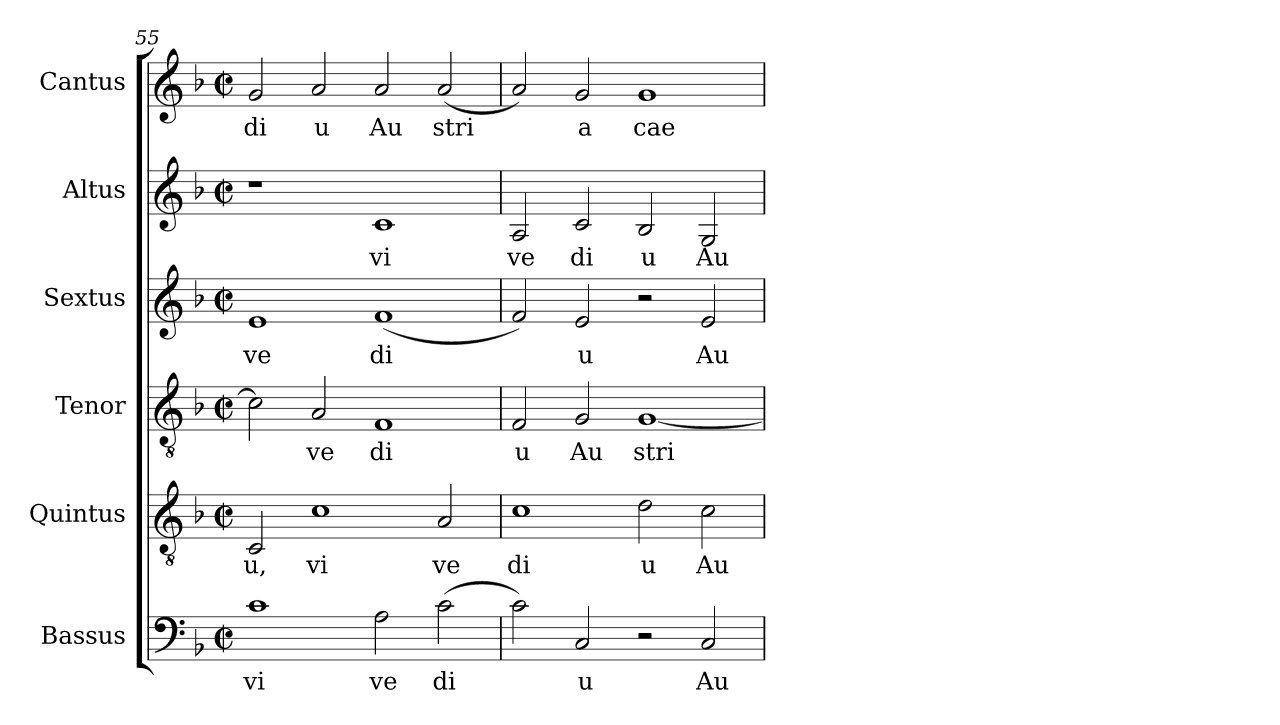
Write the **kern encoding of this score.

**kern	**text	**kern	**text	**kern	**text	**kern	**text	**kern	**text	**kern	**text
*part6	*part6	*part5	*part5	*part4	*part4	*part3	*part3	*part2	*part2	*part1	*part1
*staff6	*staff6	*staff5	*staff5	*staff4	*staff4	*staff3	*staff3	*staff2	*staff2	*staff1	*staff1
*I"Bassus	*	*I"Quintus	*	*I"Tenor	*	*I"Sextus	*	*I"Altus	*	*I"Cantus	*
*clefF4	*	*clefGv2	*	*clefGv2	*	*clefG2	*	*clefG2	*	*clefG2	*
*k[b-]	*	*k[b-]	*	*k[b-]	*	*k[b-]	*	*k[b-]	*	*k[b-]	*
*F:	*	*F:	*	*F:	*	*F:	*	*F:	*	*F:	*
*M2/2	*	*M2/2	*	*M2/2	*	*M2/2	*	*M2/2	*	*M2/2	*
*met(c|)	*	*met(c|)	*	*met(c|)	*	*met(c|)	*	*met(c|)	*	*met(c|)	*
=55	=55	=55	=55	=55	=55	=55	=55	=55	=55	=55	=55
!	!LO:LY:b:cj	!	!LO:LY:b:cj	!	!	!	!LO:LY:b:cj	!	!	!	!LO:LY:b:cj
1c	vi	2C/	u,	2c\]	.	1e	ve	1r	.	2g/	di
!	!	!	!LO:LY:b:cj	!	!LO:LY:b:cj	!	!	!	!	!	!LO:LY:b:cj
.	.	1c	vi	2A/	ve	.	.	.	.	2a/	u
!	!LO:LY:b:cj	!	!	!	!LO:LY:b:cj	!	!LO:LY:b:cj	!	!LO:LY:b:cj	!	!LO:LY:b:cj
2A\	ve	.	.	1F	di	(<1f	di	1c	vi	2a/	Au
!	!LO:LY:b:cj	!	!LO:LY:b:cj	!	!	!	!	!	!	!	!LO:LY:b
(>2c\	di	2A/	ve	.	.	.	.	.	.	(<2a/	stri
=56	=56	=56	=56	=56	=56	=56	=56	=56	=56	=56	=56
!	!	!	!LO:LY:b:cj	!	!LO:LY:b:cj	!	!	!	!LO:LY:b:cj	!	!
2c\)	.	1c	di	2F/	u	2f/)	.	2A/	ve	2a/)	.
!	!LO:LY:b:cj	!	!	!	!LO:LY:b:cj	!	!LO:LY:b:cj	!	!LO:LY:b:cj	!	!LO:LY:b:cj
2C/	u	.	.	2G/	Au	2e/	u	2c/	di	2g/	a
!	!	!	!LO:LY:b:cj	!	!LO:LY:b	!	!	!	!LO:LY:b:cj	!	!LO:LY:b:cj
2r	.	2d\	u	[<1G	stri	2r	.	2B-/	u	1g	cae
!	!LO:LY:b:cj	!	!LO:LY:b:cj	!	!	!	!LO:LY:b:cj	!	!LO:LY:b:cj	!	!
2C/	Au	2c\	Au	.	.	2e/	Au	2G/	Au	.	.
=	=	=	=	=	=	=	=	=	=	=	=
*-	*-	*-	*-	*-	*-	*-	*-	*-	*-	*-	*-
